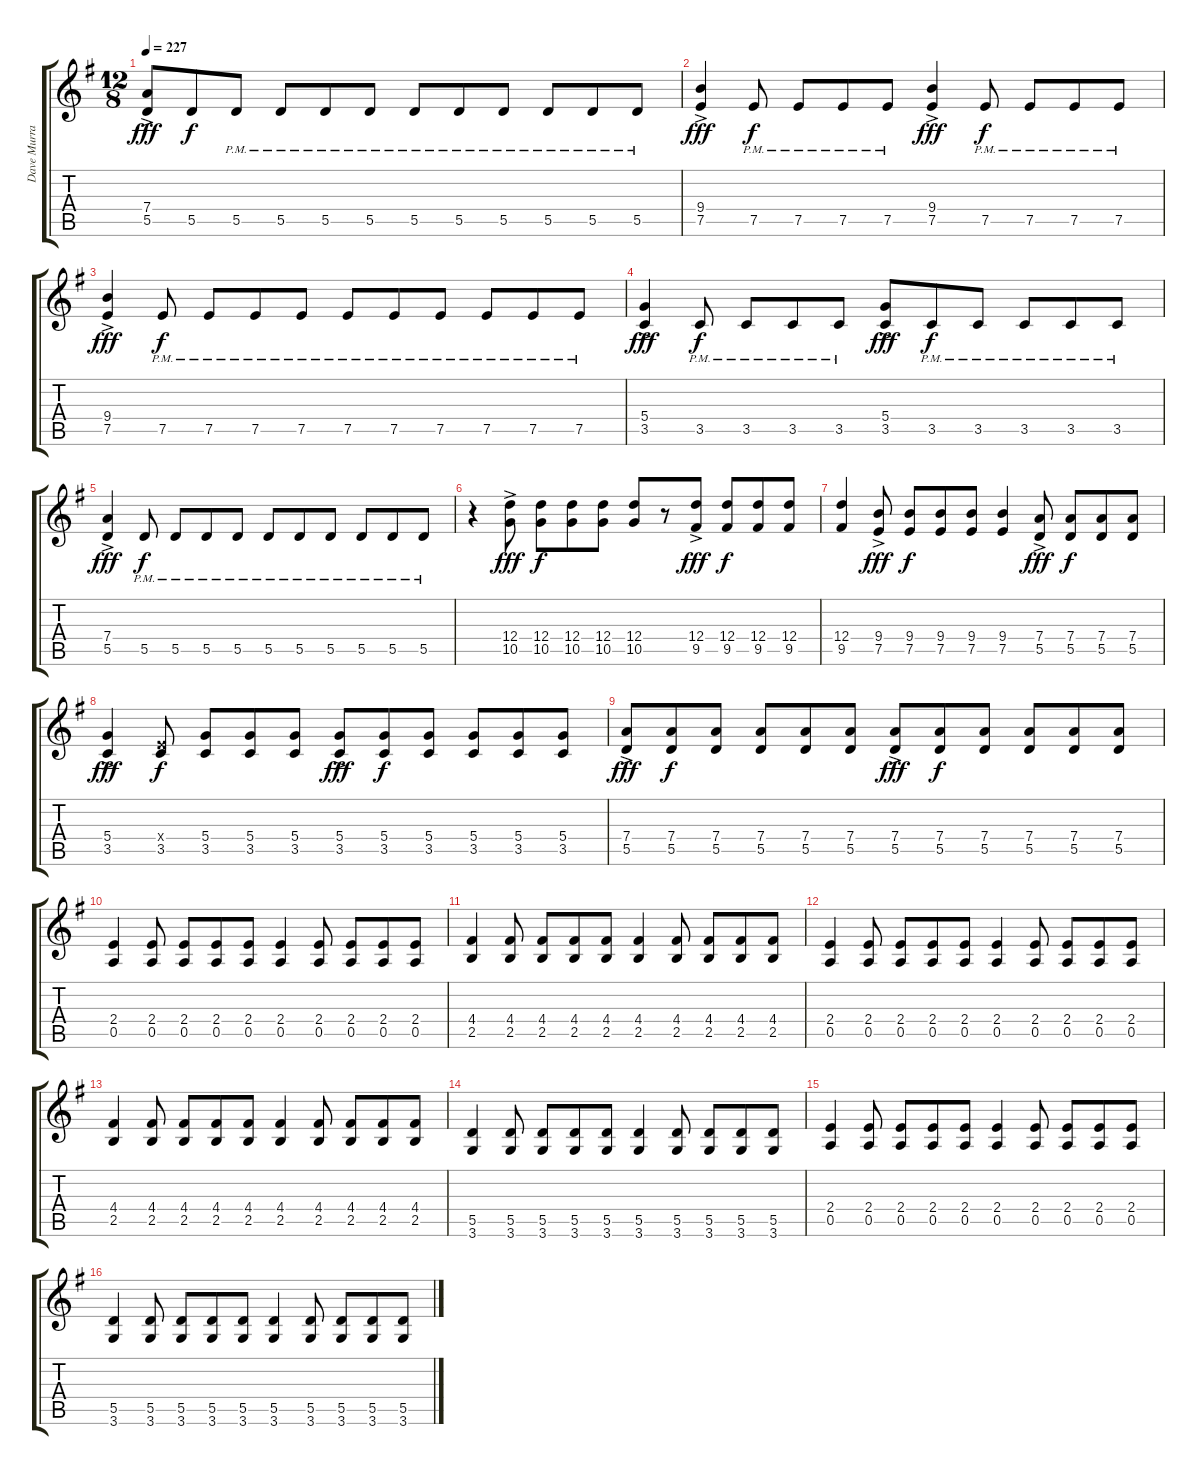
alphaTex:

\track ("Dave Murray" "Dave Murra") {instrument distortionguitar}
\staff {score tabs}
\tuning (E4 B3 G3 D3 A2 E2) {hide}
\ts (12 8)
\tempo 227
\clef g2
\ks g
(7.4{ac} 5.5{ac}).8{dy fff} 5.5.8{dy f} 5.5{pm}.8 5.5{pm}.8 5.5{pm}.8 5.5{pm}.8 5.5{pm}.8 5.5{pm}.8 5.5{pm}.8 5.5{pm}.8 5.5{pm}.8 5.5{pm}.8 |
(9.4{ac} 7.5{ac}).4{dy fff} 7.5{pm}.8{dy f} 7.5{pm}.8 7.5{pm}.8 7.5{pm}.8 (9.4{ac} 7.5{ac}).4{dy fff} 7.5{pm}.8{dy f} 7.5{pm}.8 7.5{pm}.8 7.5{pm}.8 |
(9.4{ac} 7.5{ac}).4{dy fff} 7.5{pm}.8{dy f} 7.5{pm}.8 7.5{pm}.8 7.5{pm}.8 7.5{pm}.8 7.5{pm}.8 7.5{pm}.8 7.5{pm}.8 7.5{pm}.8 7.5{pm}.8 |
(5.4{ac} 3.5{ac}).4{dy fff} 3.5{pm}.8{dy f} 3.5{pm}.8 3.5{pm}.8 3.5{pm}.8 (5.4{ac} 3.5{ac}).8{dy fff} 3.5{pm}.8{dy f} 3.5{pm}.8 3.5{pm}.8 3.5{pm}.8 3.5{pm}.8 |
(7.4{ac} 5.5{ac}).4{dy fff} 5.5{pm}.8{dy f} 5.5{pm}.8 5.5{pm}.8 5.5{pm}.8 5.5{pm}.8 5.5{pm}.8 5.5{pm}.8 5.5{pm}.8 5.5{pm}.8 5.5{pm}.8 |
r.4 (12.4{ac} 10.5{ac}).8{dy fff} (12.4 10.5).8{dy f} (12.4 10.5).8 (12.4 10.5).8 (12.4 10.5).8 r.8 (12.4{ac} 9.5{ac}).8{dy fff} (12.4 9.5).8{dy f} (12.4 9.5).8 (12.4 9.5).8 |
(12.4 9.5).4 (9.4{ac} 7.5{ac}).8{dy fff} (9.4 7.5).8{dy f} (9.4 7.5).8 (9.4 7.5).8 (9.4 7.5).4 (7.4{ac} 5.5{ac}).8{dy fff} (7.4 5.5).8{dy f} (7.4 5.5).8 (7.4 5.5).8 |
(5.4{ac} 3.5{ac}).4{dy fff} (2.4{x} 3.5).8{dy f} (5.4 3.5).8 (5.4 3.5).8 (5.4 3.5).8 (5.4{ac} 3.5{ac}).8{dy fff} (5.4 3.5).8{dy f} (5.4 3.5).8 (5.4 3.5).8 (5.4 3.5).8 (5.4 3.5).8 |
(7.4{ac} 5.5{ac}).8{dy fff} (7.4 5.5).8{dy f} (7.4 5.5).8 (7.4 5.5).8 (7.4 5.5).8 (7.4 5.5).8 (7.4{ac} 5.5{ac}).8{dy fff} (7.4 5.5).8{dy f} (7.4 5.5).8 (7.4 5.5).8 (7.4 5.5).8 (7.4 5.5).8 |
(2.4 0.5).4 (2.4 0.5).8 (2.4 0.5).8 (2.4 0.5).8 (2.4 0.5).8 (2.4 0.5).4 (2.4 0.5).8 (2.4 0.5).8 (2.4 0.5).8 (2.4 0.5).8 |
(4.4 2.5).4 (4.4 2.5).8 (4.4 2.5).8 (4.4 2.5).8 (4.4 2.5).8 (4.4 2.5).4 (4.4 2.5).8 (4.4 2.5).8 (4.4 2.5).8 (4.4 2.5).8 |
(2.4 0.5).4 (2.4 0.5).8 (2.4 0.5).8 (2.4 0.5).8 (2.4 0.5).8 (2.4 0.5).4 (2.4 0.5).8 (2.4 0.5).8 (2.4 0.5).8 (2.4 0.5).8 |
(4.4 2.5).4 (4.4 2.5).8 (4.4 2.5).8 (4.4 2.5).8 (4.4 2.5).8 (4.4 2.5).4 (4.4 2.5).8 (4.4 2.5).8 (4.4 2.5).8 (4.4 2.5).8 |
(5.5 3.6).4 (5.5 3.6).8 (5.5 3.6).8 (5.5 3.6).8 (5.5 3.6).8 (5.5 3.6).4 (5.5 3.6).8 (5.5 3.6).8 (5.5 3.6).8 (5.5 3.6).8 |
(2.4 0.5).4 (2.4 0.5).8 (2.4 0.5).8 (2.4 0.5).8 (2.4 0.5).8 (2.4 0.5).4 (2.4 0.5).8 (2.4 0.5).8 (2.4 0.5).8 (2.4 0.5).8 |
(5.5 3.6).4 (5.5 3.6).8 (5.5 3.6).8 (5.5 3.6).8 (5.5 3.6).8 (5.5 3.6).4 (5.5 3.6).8 (5.5 3.6).8 (5.5 3.6).8 (5.5 3.6).8
